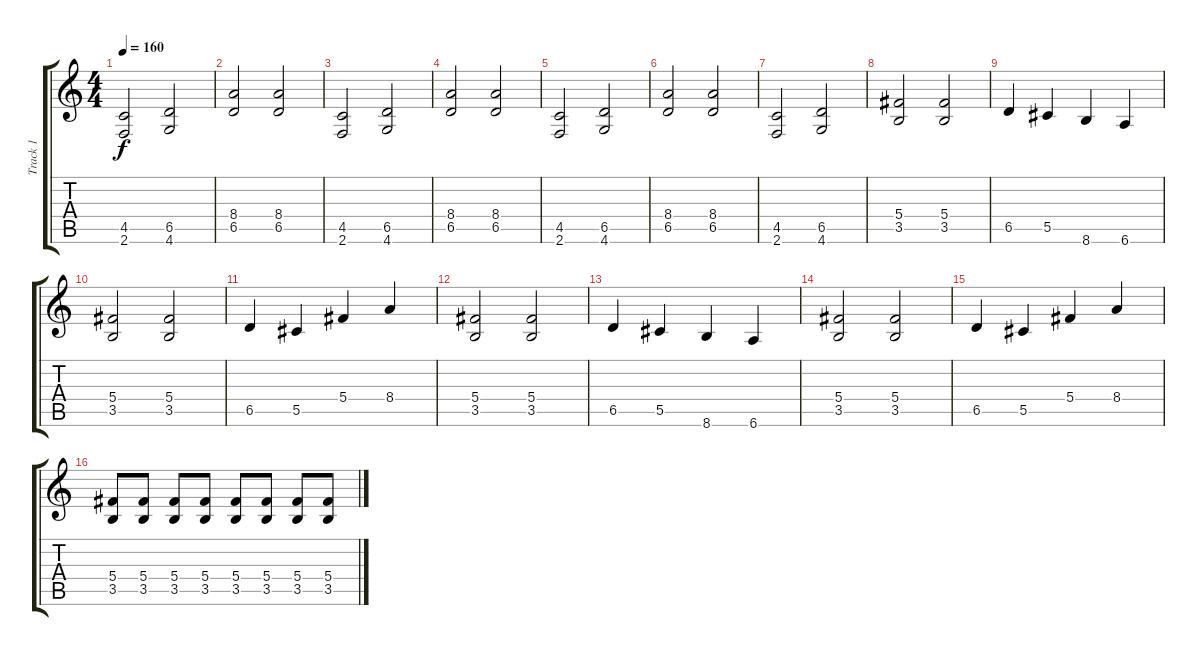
\track ("Track 1" "Track 1") {instrument distortionguitar}
\staff {score tabs}
\tuning (Eb4 Bb3 Gb3 Db3 Ab2 Eb2) {hide}
\ts (4 4)
\tempo 160
\clef g2
\ks c
(4.5 2.6).2{dy f} (6.5 4.6).2 |
(8.4 6.5).2 (8.4 6.5).2 |
(4.5 2.6).2 (6.5 4.6).2 |
(8.4 6.5).2 (8.4 6.5).2 |
(4.5 2.6).2 (6.5 4.6).2 |
(8.4 6.5).2 (8.4 6.5).2 |
(4.5 2.6).2 (6.5 4.6).2 |
(5.4 3.5).2 (5.4 3.5).2 |
6.5.4 5.5.4 8.6.4 6.6.4 |
(5.4 3.5).2 (5.4 3.5).2 |
6.5.4 5.5.4 5.4.4 8.4.4 |
(5.4 3.5).2 (5.4 3.5).2 |
6.5.4 5.5.4 8.6.4 6.6.4 |
(5.4 3.5).2 (5.4 3.5).2 |
6.5.4 5.5.4 5.4.4 8.4.4 |
(5.4 3.5).8 (5.4 3.5).8 (5.4 3.5).8 (5.4 3.5).8 (5.4 3.5).8 (5.4 3.5).8 (5.4 3.5).8 (5.4 3.5).8
